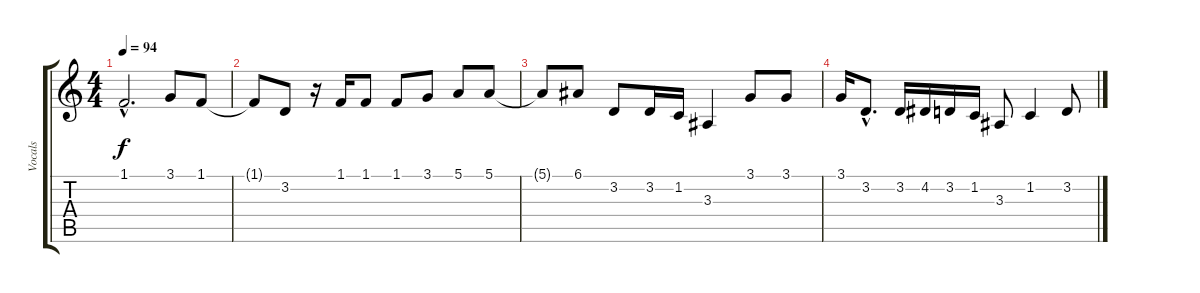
\track ("Vocals" "Vocals") {instrument voiceoohs}
\staff {score tabs}
\tuning (E4 B3 G3 D3 A2 E2) {hide}
\ts (4 4)
\tempo 94
\clef g2
\ks c
1.1{hac}.2{d dy f volume 0} 3.1.8 1.1.8 |
1.1{t}.8 3.2.8 r.16 1.1.16 1.1.8 1.1.8 3.1.8 5.1.8 5.1.8 |
5.1{t}.8 6.1.8 3.2.8 3.2.16 1.2.16 3.3.4 3.1.8 3.1.8 |
3.1.16 3.2{hac}.8{d} 3.2.16 4.2.16 3.2.16 1.2.16 3.3.8 1.2.4 3.2.8
